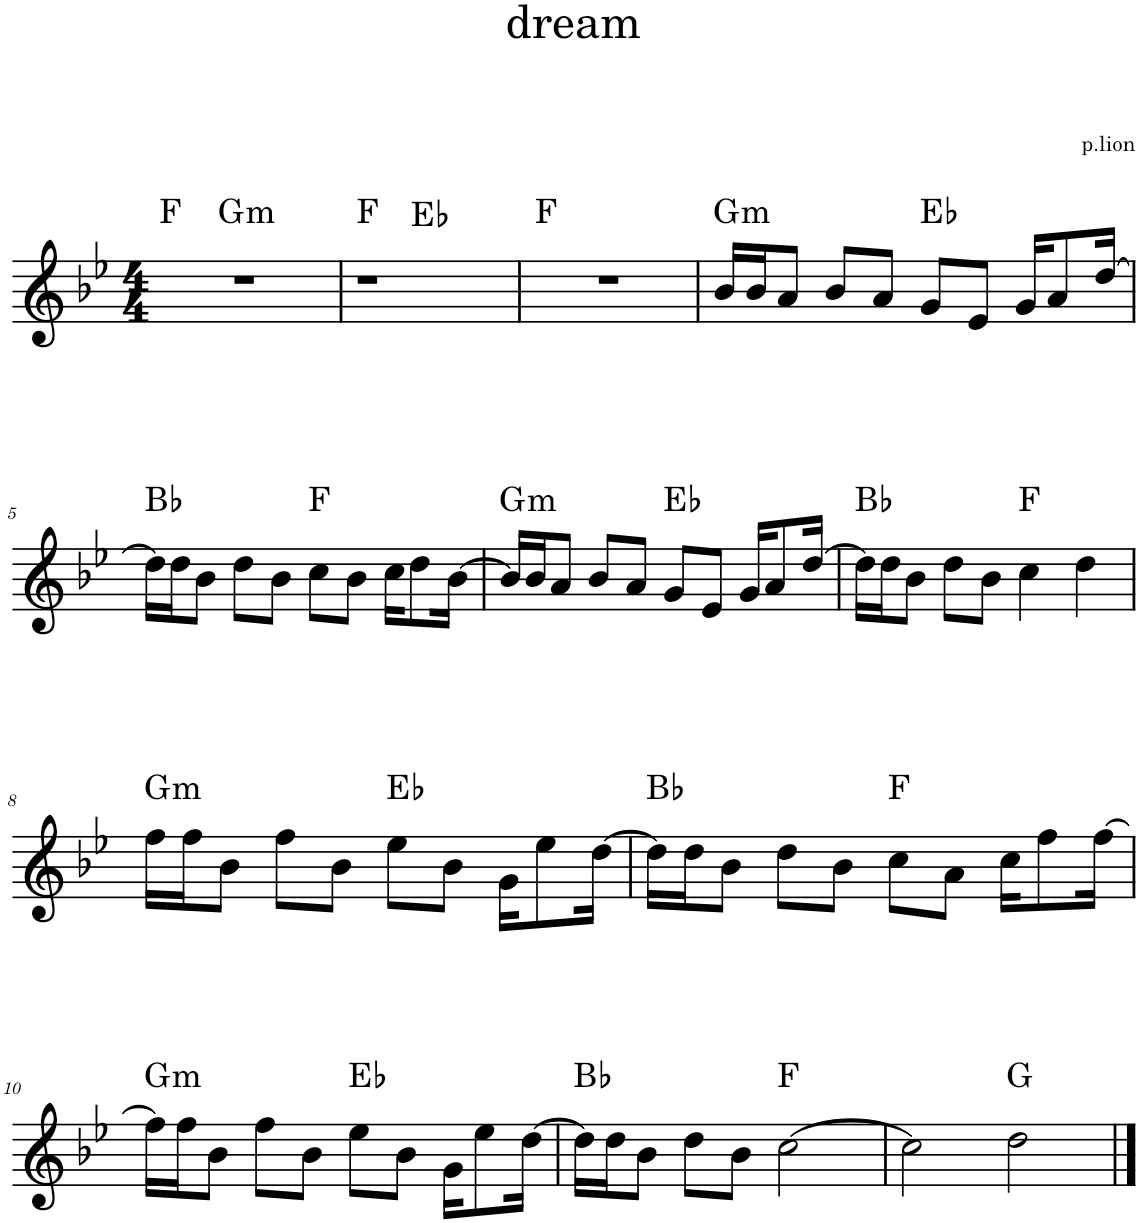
**kern	**harte
*part1	*part1
*staff1	*
*I"Piano	*
*I'Pno.	*
*clefG2	*
*k[b-e-]	*
*M4/4	*
=1	=1
*^	*
1r	4ryy	F:maj
!	!	!LO:H:kt=m
.	2.ryy	G:min
=2	=2	=2
1r	4ryy	F:maj
.	2.ryy	Eb:maj
*v	*v	*
=3	=3
1r	F:maj
=4	=4
!	!LO:H:kt=m
16b-/LL	G:min
16b-/J	.
8a/J	.
8b-/L	.
8a/J	.
8g/L	Eb:maj
8e-/J	.
16g/KL	.
8a/	.
[16dd/Jk	.
!!LO:LB:g=z
=5	=5
16dd\LL]	Bb:maj
16dd\J	.
8b-\J	.
8dd\L	.
8b-\J	.
8cc\L	F:maj
8b-\J	.
16cc\KL	.
8dd\	.
[16b-\Jk	.
=6	=6
!	!LO:H:kt=m
16b-/LL]	G:min
16b-/J	.
8a/J	.
8b-/L	.
8a/J	.
8g/L	Eb:maj
8e-/J	.
16g/KL	.
8a/	.
[16dd/Jk	.
=7	=7
16dd\LL]	Bb:maj
16dd\J	.
8b-\J	.
8dd\L	.
8b-\J	.
4cc\	F:maj
4dd\	.
!!LO:LB:g=z
=8	=8
!	!LO:H:kt=m
16ff\LL	G:min
16ff\J	.
8b-\J	.
8ff\L	.
8b-\J	.
8ee-\L	Eb:maj
8b-\J	.
16g\KL	.
8ee-\	.
[16dd\Jk	.
=9	=9
16dd\LL]	Bb:maj
16dd\J	.
8b-\J	.
8dd\L	.
8b-\J	.
8cc\L	F:maj
8a\J	.
16cc\KL	.
8ff\	.
[16ff\Jk	.
!!LO:LB:g=z
=10	=10
!	!LO:H:kt=m
16ff\LL]	G:min
16ff\J	.
8b-\J	.
8ff\L	.
8b-\J	.
8ee-\L	Eb:maj
8b-\J	.
16g\KL	.
8ee-\	.
[16dd\Jk	.
=11	=11
16dd\LL]	Bb:maj
16dd\J	.
8b-\J	.
8dd\L	.
8b-\J	.
[2cc\	F:maj
=12	=12
2cc\]	.
2dd\	G:maj
==	==
*-	*-
